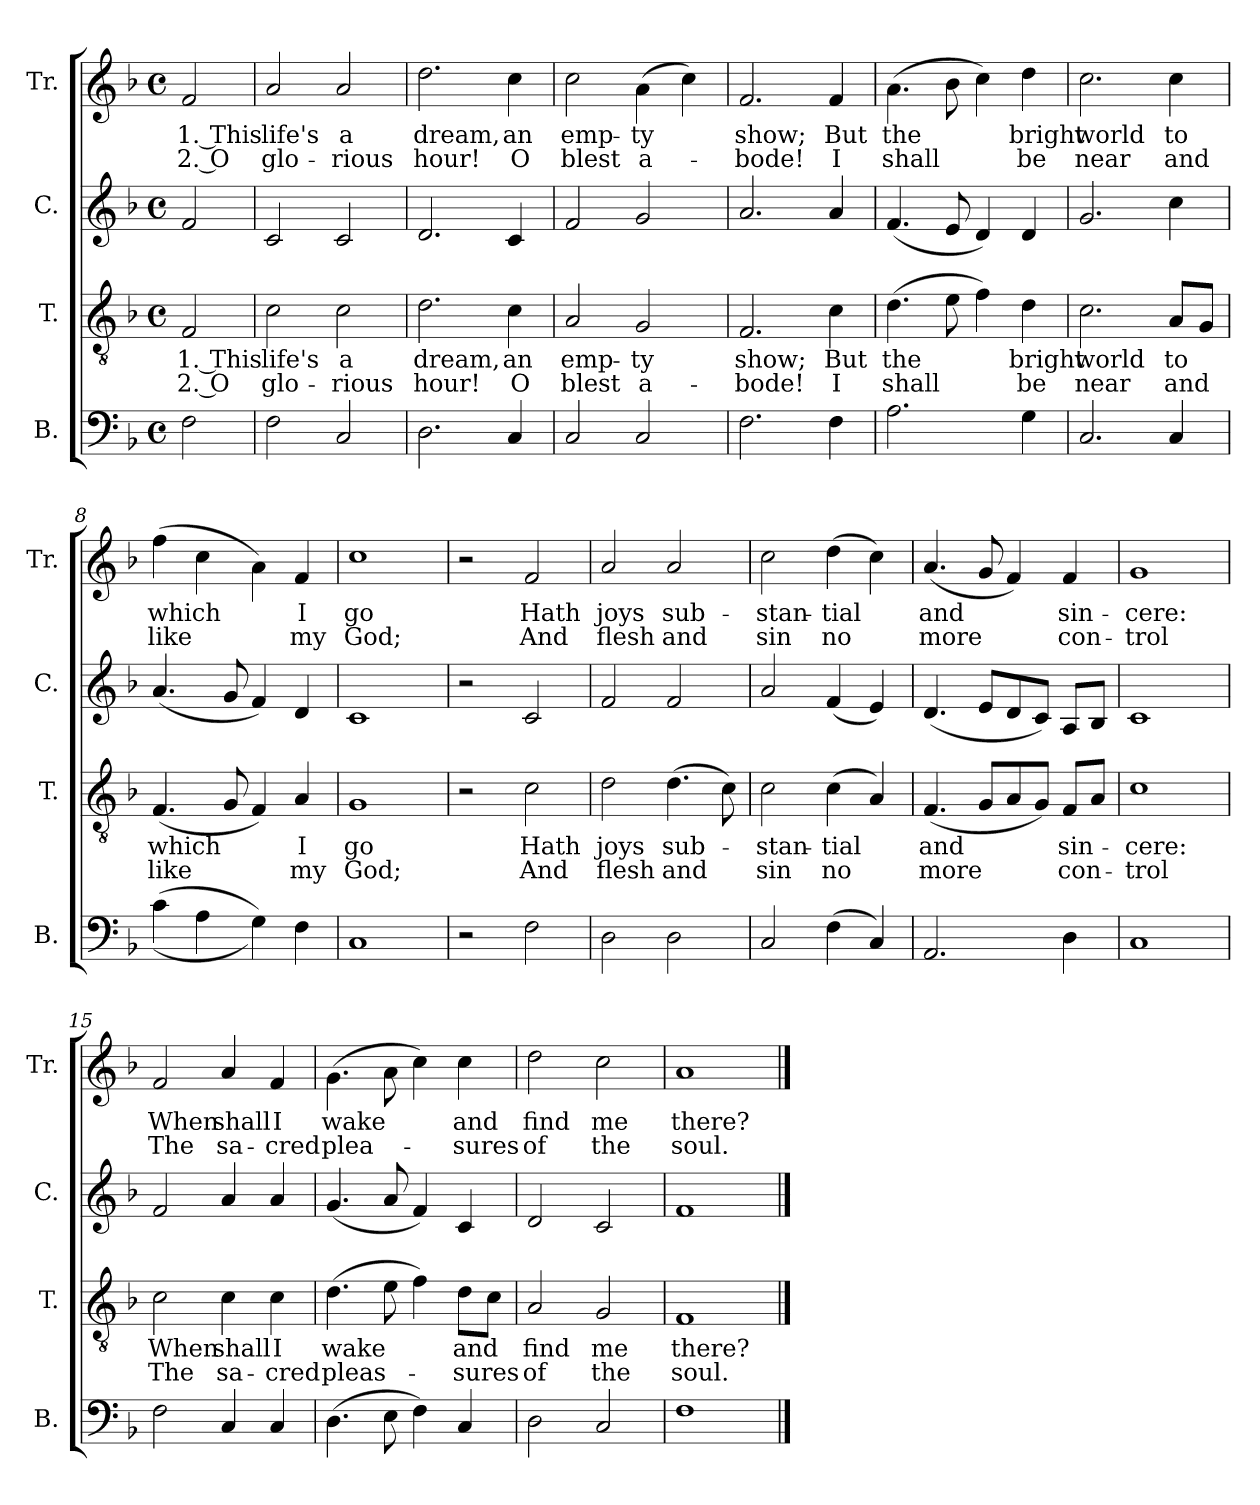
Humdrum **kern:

**kern	**kern	**text	**text	**kern	**kern	**text	**text
*part4	*part3	*part3	*part3	*part2	*part1	*part1	*part1
*staff4	*staff3	*staff3	*staff3	*staff2	*staff1	*staff1	*staff1
*I"B.	*I"T.	*	*	*I"C.	*I"Tr.	*	*
*I'B.	*I'T.	*	*	*I'C.	*I'Tr.	*	*
*clefF4	*clefGv2	*	*	*clefG2	*clefG2	*	*
*k[b-]	*k[b-]	*	*	*k[b-]	*k[b-]	*	*
*M4/4	*M4/4	*	*	*M4/4	*M4/4	*	*
*met(c)	*met(c)	*	*	*met(c)	*met(c)	*	*
*MM120	*MM120	*	*	*MM120	*MM120	*	*
=1	=1	=1	=1	=1	=1	=1	=1
!	!	!LO:LY:b	!LO:LY:b	!	!	!LO:LY:b	!LO:LY:b
2F!\	2F!/	1. This	2. O	2f!/	2f!/	1. This	2. O
=2	=2	=2	=2	=2	=2	=2	=2
!	!	!LO:LY:b	!LO:LY:b	!	!	!LO:LY:b	!LO:LY:b
2F!\	2c!\	life's	glo-	2c!/	2a!/	life's	glo-
!	!	!LO:LY:b	!LO:LY:b	!	!	!LO:LY:b	!LO:LY:b
2C!/	2c!\	a	-rious	2c!/	2a!/	a	-rious
=3	=3	=3	=3	=3	=3	=3	=3
!	!	!LO:LY:b	!LO:LY:b	!	!	!LO:LY:b	!LO:LY:b
2.D!\	2.d!\	dream,	hour!	2.d!/	2.dd!\	dream,	hour!
!	!	!LO:LY:b	!LO:LY:b	!	!	!LO:LY:b	!LO:LY:b
4C!/	4c!\	an	O	4c!/	4cc!\	an	O
=4	=4	=4	=4	=4	=4	=4	=4
!	!	!LO:LY:b	!LO:LY:b	!	!	!LO:LY:b	!LO:LY:b
2C!/	2A!/	emp-	blest	2f!/	2cc!\	emp-	blest
!	!	!LO:LY:b	!LO:LY:b	!	!	!LO:LY:b	!LO:LY:b
2C!/	2G!/	-ty	a-	2g!/	(>4a!\	-ty	a-
.	.	.	.	.	4cc!\)	.	.
=5	=5	=5	=5	=5	=5	=5	=5
!	!	!LO:LY:b	!LO:LY:b	!	!	!LO:LY:b	!LO:LY:b
2.F!\	2.F!/	show;	-bode!	2.a!/	2.f!/	show;	-bode!
!	!	!LO:LY:b	!LO:LY:b	!	!	!LO:LY:b	!LO:LY:b
4F!\	4c!\	But	I	4a!/	4f!/	But	I
=6	=6	=6	=6	=6	=6	=6	=6
!	!	!LO:LY:b	!LO:LY:b	!	!	!LO:LY:b	!LO:LY:b
2.A!\	(>4.d!\	the	shall	(<4.f!/	(>4.a!\	the	shall
.	8e!\	.	.	8e!/	8b-!\	.	.
.	4f!\)	.	.	4d!/)	4cc!\)	.	.
!	!	!LO:LY:b	!LO:LY:b	!	!	!LO:LY:b	!LO:LY:b
4G!\	4d!\	bright	be	4d!/	4dd!\	bright	be
=7	=7	=7	=7	=7	=7	=7	=7
!	!	!LO:LY:b	!LO:LY:b	!	!	!LO:LY:b	!LO:LY:b
2.C!/	2.c!\	world	near	2.g!/	2.cc!\	world	near
!	!	!LO:LY:b	!LO:LY:b	!	!	!LO:LY:b	!LO:LY:b
4C!/	8A!/L	to	and	4cc!\	4cc!\	to	and
.	8G!/J	.	.	.	.	.	.
=8	=8	=8	=8	=8	=8	=8	=8
!	!	!LO:LY:b	!LO:LY:b	!	!	!LO:LY:b	!LO:LY:b
(>(>4c!\	(<4.F!/	which	like	(<4.a!/	(>4ff!\	which	like
4A!\	.	.	.	.	4cc!\	.	.
.	8G!/	.	.	8g!/	.	.	.
4G!\))	4F!/)	.	.	4f!/)	4a!\)	.	.
!	!	!LO:LY:b	!LO:LY:b	!	!	!LO:LY:b	!LO:LY:b
4F!\	4A!/	I	my	4d!/	4f!/	I	my
=9	=9	=9	=9	=9	=9	=9	=9
!	!	!LO:LY:b	!LO:LY:b	!	!	!LO:LY:b	!LO:LY:b
1C!	1G!	go	God;	1c!	1cc!	go	God;
=10	=10	=10	=10	=10	=10	=10	=10
2r	2r	.	.	2r	2r	.	.
!	!	!LO:LY:b	!LO:LY:b	!	!	!LO:LY:b	!LO:LY:b
2F!\	2c!\	Hath	And	2c!/	2f!/	Hath	And
=11	=11	=11	=11	=11	=11	=11	=11
!	!	!LO:LY:b	!LO:LY:b	!	!	!LO:LY:b	!LO:LY:b
2D!\	2d!\	joys	flesh	2f!/	2a!/	joys	flesh
!	!	!LO:LY:b	!LO:LY:b	!	!	!LO:LY:b	!LO:LY:b
2D!\	(>4.d!\	sub-	and	2f!/	2a!/	sub-	and
.	8c!\)	.	.	.	.	.	.
=12	=12	=12	=12	=12	=12	=12	=12
!	!	!LO:LY:b	!LO:LY:b	!	!	!LO:LY:b	!LO:LY:b
2C!/	2c!\	-stan-	sin	2a!/	2cc!\	-stan-	sin
!	!	!LO:LY:b	!LO:LY:b	!	!	!LO:LY:b	!LO:LY:b
(>4F!\	(>4c!\	-tial	no	(<4f!/	(>4dd!\	-tial	no
4C!/)	4A!/)	.	.	4e!/)	4cc!\)	.	.
!!LO:LB:g=z
=13	=13	=13	=13	=13	=13	=13	=13
!	!	!LO:LY:b	!LO:LY:b	!	!	!LO:LY:b	!LO:LY:b
2.AA!/	(<4.F!/	and	more	(<4.d!/	(<4.a!/	and	more
.	8G!/L	.	.	8e!/L	8g!/	.	.
.	8A!/	.	.	8d!/	4f!/)	.	.
.	8G!/J)	.	.	8c!/J)	.	.	.
!	!	!LO:LY:b	!LO:LY:b	!	!	!LO:LY:b	!LO:LY:b
4D!\	8F!/L	sin-	con-	8A!/L	4f!/	sin-	con-
.	8A!/J	.	.	8B-!/J	.	.	.
=14	=14	=14	=14	=14	=14	=14	=14
!	!	!LO:LY:b	!LO:LY:b	!	!	!LO:LY:b	!LO:LY:b
1C!	1c!	-cere:	-trol	1c!	1g!	-cere:	-trol
=15	=15	=15	=15	=15	=15	=15	=15
!	!	!LO:LY:b	!LO:LY:b	!	!	!LO:LY:b	!LO:LY:b
2F!\	2c!\	When	The	2f!/	2f!/	When	The
!	!	!LO:LY:b	!LO:LY:b	!	!	!LO:LY:b	!LO:LY:b
4C!/	4c!\	shall	sa-	4a!/	4a!/	shall	sa-
!	!	!LO:LY:b	!LO:LY:b	!	!	!LO:LY:b	!LO:LY:b
4C!/	4c!\	I	-cred	4a!/	4f!/	I	-cred
=16	=16	=16	=16	=16	=16	=16	=16
!	!	!LO:LY:b	!LO:LY:b	!	!	!LO:LY:b	!LO:LY:b
(>4.D!\	(>4.d!\	wake	pleas-	(<4.g!/	(>4.g!\	wake	plea-
8E!\	8e!\	.	.	8a!/	8a!\	.	.
4F!\)	4f!\)	.	.	4f!/)	4cc!\)	.	.
!	!	!LO:LY:b	!LO:LY:b	!	!	!LO:LY:b	!LO:LY:b
4C!/	8d!\L	and	-sures	4c!/	4cc!\	and	-sures
.	8c!\J	.	.	.	.	.	.
=17	=17	=17	=17	=17	=17	=17	=17
!	!	!LO:LY:b	!LO:LY:b	!	!	!LO:LY:b	!LO:LY:b
2D!\	2A!/	find	of	2d!/	2dd!\	find	of
!	!	!LO:LY:b	!LO:LY:b	!	!	!LO:LY:b	!LO:LY:b
2C!/	2G!/	me	the	2c!/	2cc!\	me	the
=18	=18	=18	=18	=18	=18	=18	=18
!	!	!LO:LY:b	!LO:LY:b	!	!	!LO:LY:b	!LO:LY:b
1F!	1F!	there?	soul.	1f!	1a!	there?	soul.
==	==	==	==	==	==	==	==
*-	*-	*-	*-	*-	*-	*-	*-
